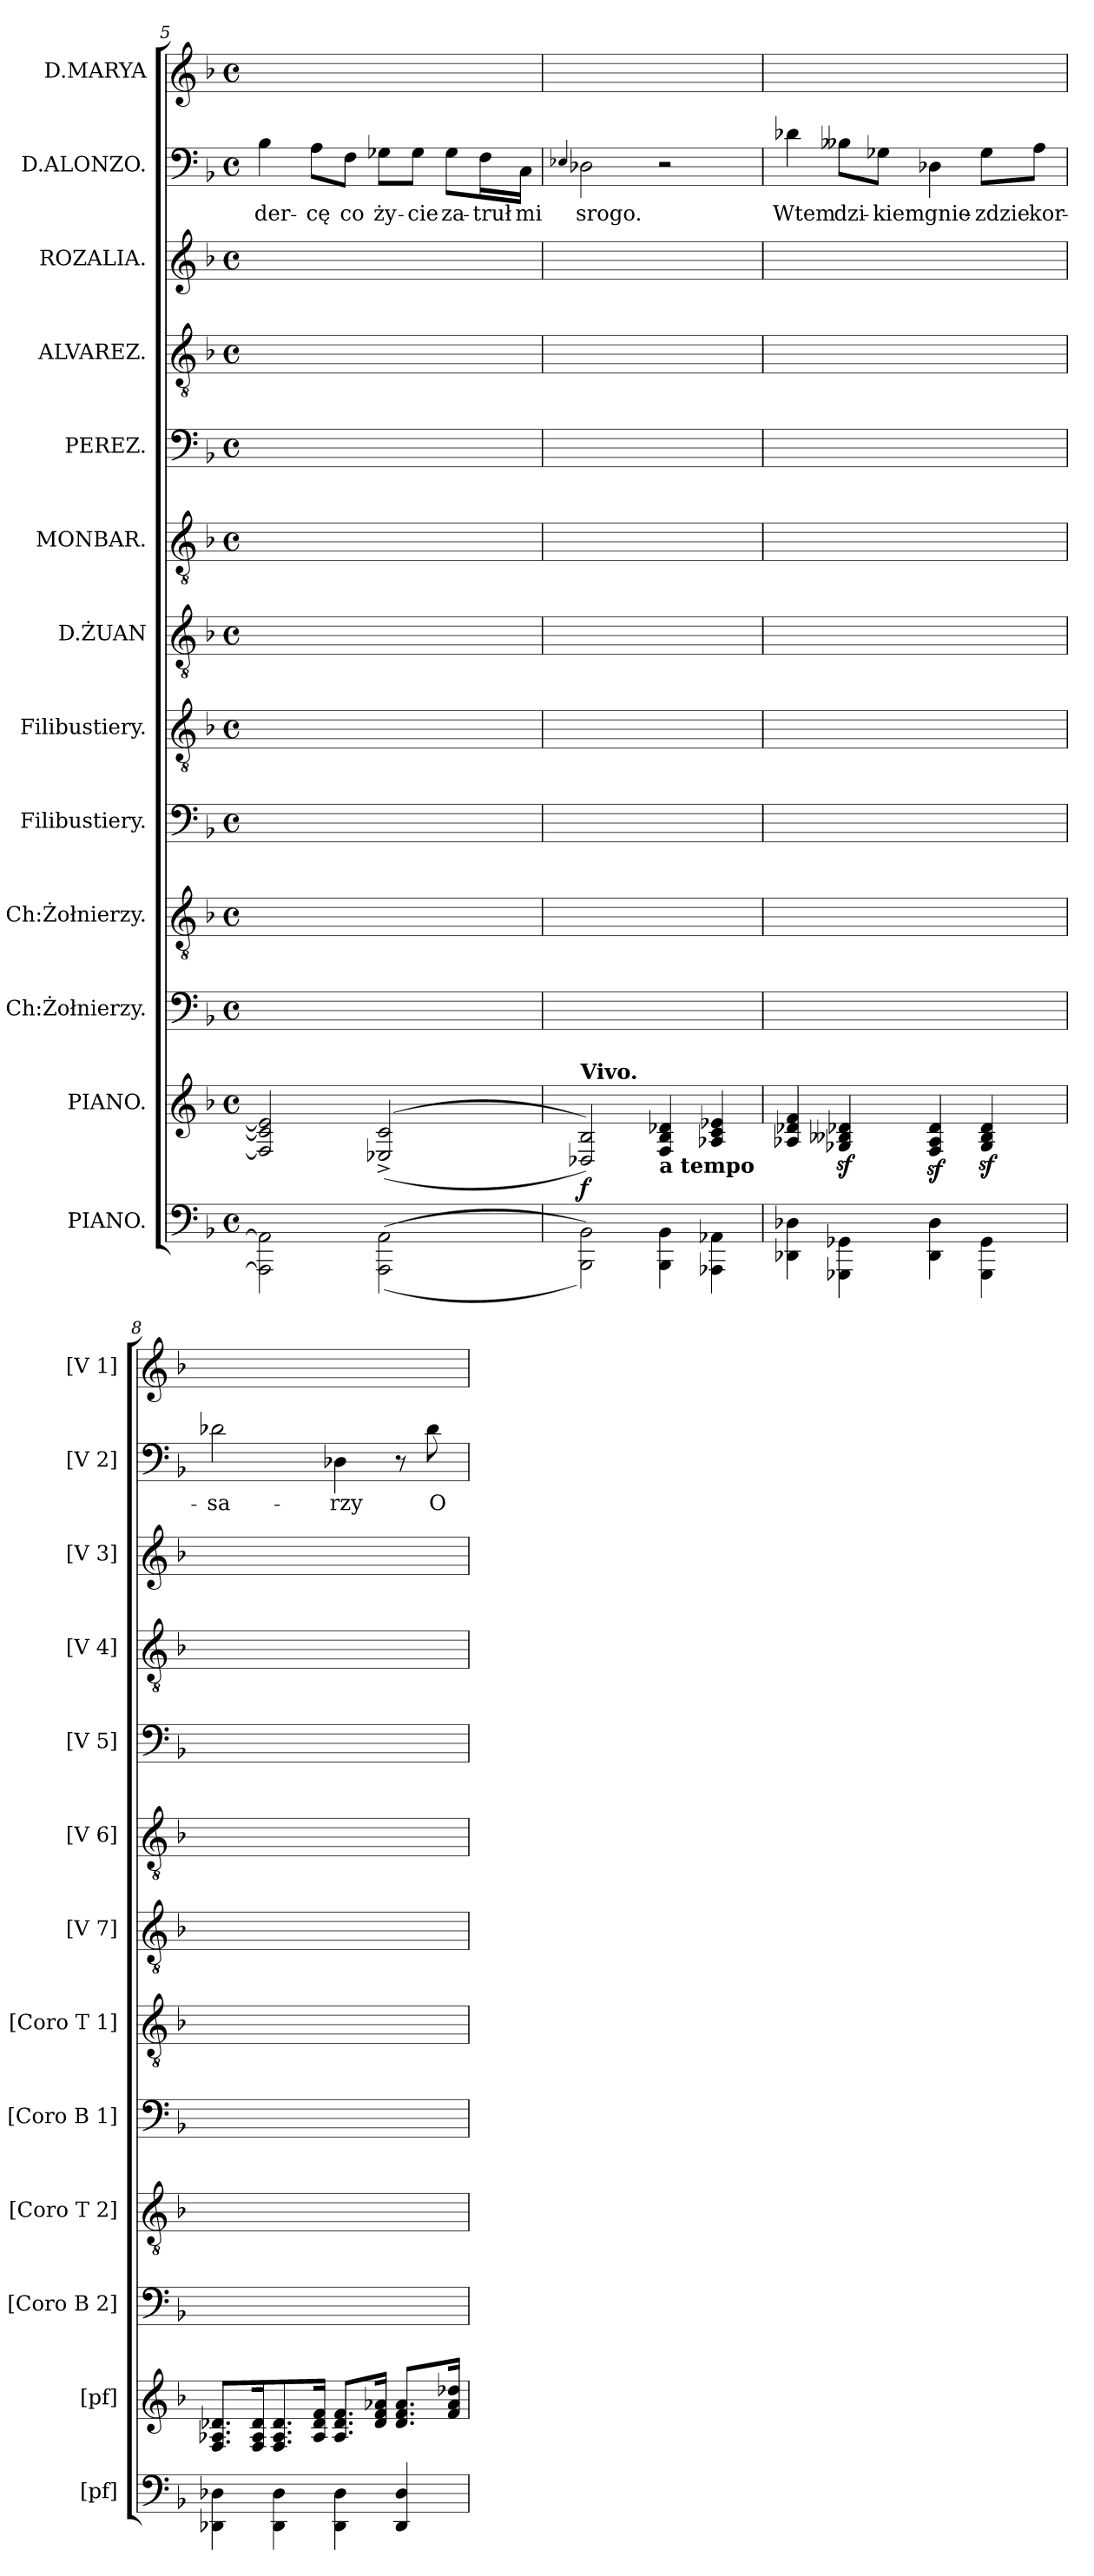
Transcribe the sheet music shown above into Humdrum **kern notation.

**kern	**kern	**dynam	**kern	**kern	**kern	**kern	**kern	**kern	**kern	**kern	**kern	**kern	**text	**kern
*part13	*part12	*part12	*part11	*part10	*part9	*part8	*part7	*part6	*part5	*part4	*part3	*part2	*part2	*part1
*staff13	*staff12	*staff12	*staff11	*staff10	*staff9	*staff8	*staff7	*staff6	*staff5	*staff4	*staff3	*staff2	*staff2	*staff1
*I"PIANO.	*I"PIANO.	*	*I"Ch:Żołnierzy.	*I"Ch:Żołnierzy.	*I"Filibustiery.	*I"Filibustiery.	*I"D.ŻUAN	*I"MONBAR.	*I"PEREZ.	*I"ALVAREZ.	*I"ROZALIA.	*I"D.ALONZO.	*	*I"D.MARYA
*I'[pf]	*I'[pf]	*	*I'[Coro B 2]	*I'[Coro T 2]	*I'[Coro B 1]	*I'[Coro T 1]	*I'[V 7]	*I'[V 6]	*I'[V 5]	*I'[V 4]	*I'[V 3]	*I'[V 2]	*	*I'[V 1]
*clefF4	*clefG2	*	*clefF4	*clefGv2	*clefF4	*clefGv2	*clefGv2	*clefGv2	*clefF4	*clefGv2	*clefG2	*clefF4	*	*clefG2
*k[b-]	*k[b-]	*	*k[b-]	*k[b-]	*k[b-]	*k[b-]	*k[b-]	*k[b-]	*k[b-]	*k[b-]	*k[b-]	*k[b-]	*	*k[b-]
*d:	*d:	*	*d:	*d:	*d:	*d:	*d:	*d:	*d:	*d:	*d:	*d:	*	*d:
*M4/4	*M4/4	*	*M4/4	*M4/4	*M4/4	*M4/4	*M4/4	*M4/4	*M4/4	*M4/4	*M4/4	*M4/4	*	*M4/4
*met(c)	*met(c)	*	*met(c)	*met(c)	*met(c)	*met(c)	*met(c)	*met(c)	*met(c)	*met(c)	*met(c)	*met(c)	*	*met(c)
=5	=5	=5	=5	=5	=5	=5	=5	=5	=5	=5	=5	=5	=5	=5
2AAA]\ 2AA]\	2F]/ 2c]/ 2e-]/	.	1ryy	1ryy	1ryy	1ryy	1ryy	1ryy	1ryy	1ryy	1ryy	4B-\	-der-	1ryy
.	.	.	.	.	.	.	.	.	.	.	.	8A\L	-cę	.
.	.	.	.	.	.	.	.	.	.	.	.	8F\J	co	.
(<(<2AAA\ 2AA\	(>(>2E-X^>/ 2c^>/	.	.	.	.	.	.	.	.	.	.	8G-X\L	ży-	.
.	.	.	.	.	.	.	.	.	.	.	.	8G-\J	-cie	.
.	.	.	.	.	.	.	.	.	.	.	.	8G-\L	za-	.
.	.	.	.	.	.	.	.	.	.	.	.	16F\L	-truł	.
.	.	.	.	.	.	.	.	.	.	.	.	16C\JJ	mi	.
=6	=6	=6	=6	=6	=6	=6	=6	=6	=6	=6	=6	=6	=6	=6
.	.	.	.	.	.	.	.	.	.	.	.	4qqE-X/	.	.
!	!LO:TX:a:B:t=Vivo.	!	!	!	!	!	!	!	!	!	!	!	!	!
2BBB-\ 2BB-\))	2D-X/ 2B-/))	f	1ryy	1ryy	1ryy	1ryy	1ryy	1ryy	1ryy	1ryy	1ryy	2D-X\	srogo.	1ryy
!	!LO:TX:b:B:t=a tempo	!	!	!	!	!	!	!	!	!	!	!	!	!
4BBB-\ 4BB-\	4F/ 4B-/ 4d-X/	.	.	.	.	.	.	.	.	.	.	2r	.	.
4AAA-X\ 4AA-X\	4A-X/ 4c/ 4e-X/	.	.	.	.	.	.	.	.	.	.	.	.	.
=7	=7	=7	=7	=7	=7	=7	=7	=7	=7	=7	=7	=7	=7	=7
4DD-X\ 4D-X\	4A-X/ 4d-X/ 4f/	.	1ryy	1ryy	1ryy	1ryy	1ryy	1ryy	1ryy	1ryy	1ryy	4d-X\	Wtem	1ryy
4GGG-X\ 4GG-X\	4G-Xz>/ 4B--Xz>/ 4d-Xz>/	.	.	.	.	.	.	.	.	.	.	8B--X\L	dzi-	.
.	.	.	.	.	.	.	.	.	.	.	.	8G-X\J	-kiem	.
4DD-\ 4D-\	4Fz>/ 4A-z>/ 4d-z>/	.	.	.	.	.	.	.	.	.	.	4D-X\	gnie-	.
4GGG-\ 4GG-\	4G-z>/ 4B--z>/ 4d-z>/	.	.	.	.	.	.	.	.	.	.	8G-\L	-zdzie	.
.	.	.	.	.	.	.	.	.	.	.	.	8A\J	kor-	.
=8	=8	=8	=8	=8	=8	=8	=8	=8	=8	=8	=8	=8	=8	=8
4DD-X\ 4D-X\	8.F/ 8.A-X/ 8.d-X/L	.	1ryy	1ryy	1ryy	1ryy	1ryy	1ryy	1ryy	1ryy	1ryy	2d-X\	-sa-	1ryy
.	16F/ 16A-/ 16d-/K	.	.	.	.	.	.	.	.	.	.	.	.	.
4DD-\ 4D-\	8.F/ 8.A-/ 8.d-/	.	.	.	.	.	.	.	.	.	.	.	.	.
.	16A-/ 16d-/ 16f/Jk	.	.	.	.	.	.	.	.	.	.	.	.	.
4DD-\ 4D-\	8.A-/ 8.d-/ 8.f/L	.	.	.	.	.	.	.	.	.	.	4D-X\	-rzy	.
.	16d-/ 16f/ 16a-X/Jk	.	.	.	.	.	.	.	.	.	.	.	.	.
4DD-/ 4D-/	8.d-/ 8.f/ 8.a-/L	.	.	.	.	.	.	.	.	.	.	8r	.	.
.	.	.	.	.	.	.	.	.	.	.	.	8d-\	O-	.
.	16f/ 16a-/ 16dd-X/Jk	.	.	.	.	.	.	.	.	.	.	.	.	.
=	=	=	=	=	=	=	=	=	=	=	=	=	=	=
*-	*-	*-	*-	*-	*-	*-	*-	*-	*-	*-	*-	*-	*-	*-
